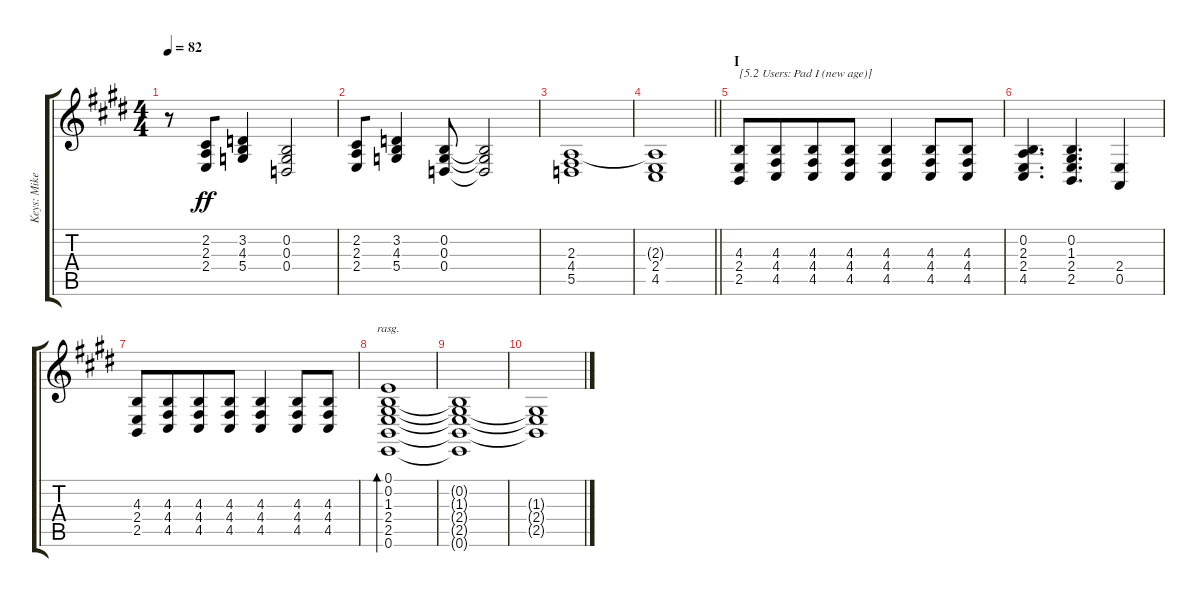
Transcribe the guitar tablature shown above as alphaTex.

\track ("Keys: Mike" "Keys: Mike") {instrument pad1newage}
\staff {score tabs}
\tuning (E4 B3 G3 D3 A2 E2) {hide}
\ts (4 4)
\tempo 82
\clef g2
\ks e
r.8{dy ff} (2.2 2.3 2.4).8{beam merge} (3.2 4.3 5.4).4 (0.2 0.3 0.4).2 |
(2.2 2.3 2.4).8{beam merge} (3.2 4.3 5.4).4 (0.2 0.3 0.4).8 (0.2{t} 0.3{t} 0.4{t}).2 |
(2.3 4.4 5.5).1 |
\barLineRight lightlight
(2.3{t} 2.4 4.5).1 |
\section ("" "I")
(4.3 2.4 2.5).8{txt "[5.2 Users: Pad I (new age)]"} (4.3 4.4 4.5).8{beam merge} (4.3 4.4 4.5).8 (4.3 4.4 4.5).8 (4.3 4.4 4.5).4 (4.3 4.4 4.5).8 (4.3 4.4 4.5).8 |
(0.2 2.3 2.4 4.5).4{d} (0.2 1.3 2.4 2.5).4{d} (2.4 0.5).4 |
(4.3 2.4 2.5).8 (4.3 4.4 4.5).8{beam merge} (4.3 4.4 4.5).8 (4.3 4.4 4.5).8 (4.3 4.4 4.5).4 (4.3 4.4 4.5).8 (4.3 4.4 4.5).8 |
(0.1 0.2 1.3 2.4 2.5 0.6).1{bd 480 rasg ii} |
(0.2{t} 1.3{t} 2.4{t} 2.5{t} 0.6{t}).1 |
(1.3{t} 2.4{t} 2.5{t}).1
